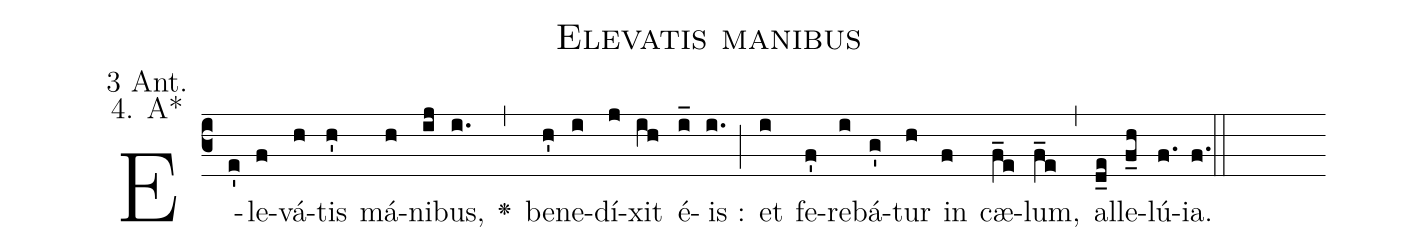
name: Elevatis manibus;
office-part: 3 Antiphon;
mode: 4A*;
annotation: 3 Ant.;
annotation: 4. A*;
def-m1:}{\greseteolcustos{manual}{;
def-m2:\ifx\breakbeforeEuouae\undefined\else;
def-m3:\fi}\ifx\noeuouae\undefined\def\noeuouae{F}\fi\if\noeuouae F{;
def-m4:}\fi;
%%
% The syntax in this part is called gabc. Please refer to http://home.gna.org/gregorio/gabc/#basis

(c3)E(e')le(f)vá(h)tis(h') má(h)ni(ij)bus,(i.) <v>\greheightstar</v>(,)
be(h')ne(i)dí(j)xit(ih) é(i_)is :(i.) (;)
et(i) fe(f')re(i)bá(g')tur(h) in(f) cæ(f_e)lum,(f_e) (,)
al(d_e)le(f_h)lú(f.[em1])ia.(f.) (::[em2]z[em3])

E(i) u(h) o(i) u(j) a(h) e.(f.) (::[em4])
